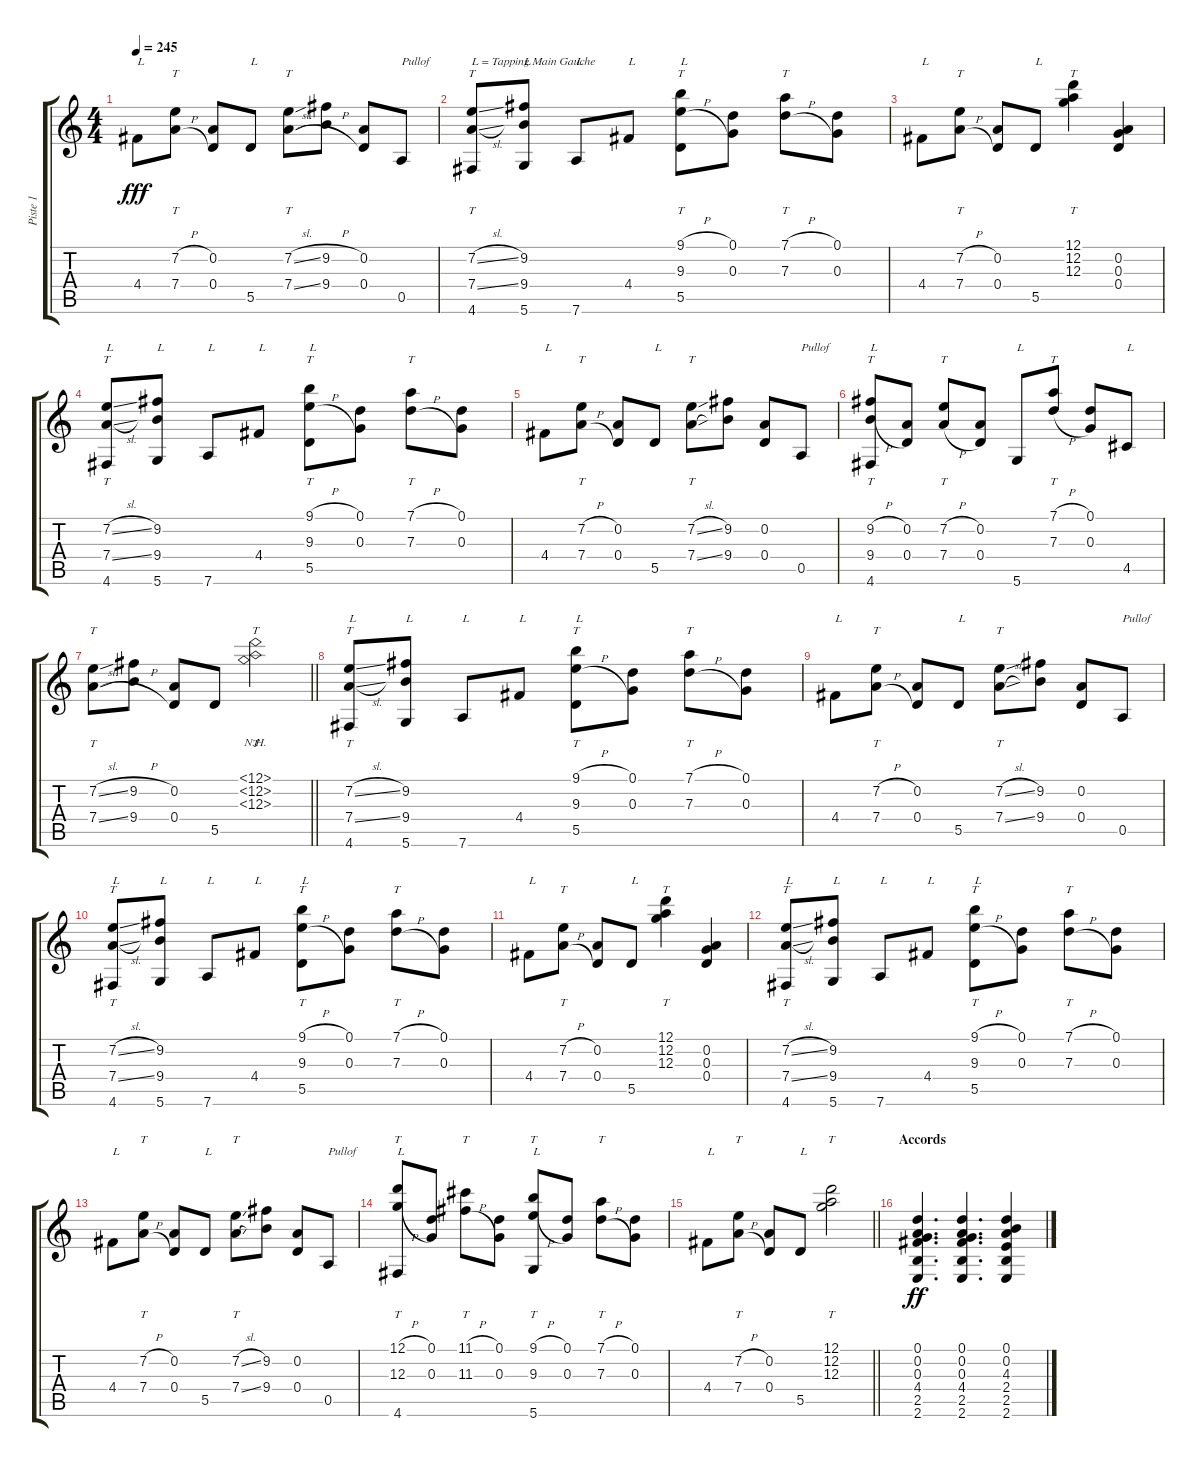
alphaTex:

\track ("Piste 1" "Piste 1") {instrument acousticguitarsteel}
\staff {score tabs}
\tuning (D4 A3 G3 D3 A2 D2) {hide}
\ts (4 4)
\tempo 245
\clef g2
\ks c
4.4.8{txt "L" dy fff} (7.2{h} 7.4{h}).8{tt} (0.2 0.4).8 5.5.8{txt "L"} (7.2{sl} 7.4{sl}).8{tt} (9.2{h} 9.4{h}).8 (0.2 0.4).8 0.5.8{txt "Pullof"} |
(7.2{sl} 7.4{sl} 4.6).8{tt txt "L = Tapping Main Gauche"} (9.2 9.4 5.6).8{txt "L"} 7.6.8{txt "L"} 4.4.8{txt "L"} (9.1{h} 9.3{h} 5.5).8{tt txt "L"} (0.1 0.3).8 (7.1{h} 7.3{h}).8{tt} (0.1 0.3).8 |
4.4.8{txt "L"} (7.2{h} 7.4{h}).8{tt} (0.2 0.4).8 5.5.8{txt "L"} (12.1 12.2 12.3).4{tt} (0.2 0.3 0.4).4 |
(7.2{sl} 7.4{sl} 4.6).8{tt txt "L"} (9.2 9.4 5.6).8{txt "L"} 7.6.8{txt "L"} 4.4.8{txt "L"} (9.1{h} 9.3{h} 5.5).8{tt txt "L"} (0.1 0.3).8 (7.1{h} 7.3{h}).8{tt} (0.1 0.3).8 |
4.4.8{txt "L"} (7.2{h} 7.4{h}).8{tt} (0.2 0.4).8 5.5.8{txt "L"} (7.2{sl} 7.4{sl}).8{tt} (9.2 9.4).8 (0.2 0.4).8 0.5.8{txt "Pullof"} |
(9.2{h} 9.4{h} 4.6).8{tt txt "L"} (0.2 0.4).8 (7.2{h} 7.4{h}).8{tt} (0.2 0.4).8 5.6.8{txt "L"} (7.1{h} 7.3{h}).8{tt} (0.1 0.3).8 4.5.8{txt "L"} |
\barLineRight lightlight
(7.2{sl} 7.4{sl}).8{tt} (9.2{h} 9.4{h}).8 (0.2 0.4).8 5.5.8 (12.1{nh} 12.2{nh} 12.3{nh}).2{tt} |
(7.2{sl} 7.4{sl} 4.6).8{tt txt "L"} (9.2 9.4 5.6).8{txt "L"} 7.6.8{txt "L"} 4.4.8{txt "L"} (9.1{h} 9.3{h} 5.5).8{tt txt "L"} (0.1 0.3).8 (7.1{h} 7.3{h}).8{tt} (0.1 0.3).8 |
4.4.8{txt "L"} (7.2{h} 7.4{h}).8{tt} (0.2 0.4).8 5.5.8{txt "L"} (7.2{sl} 7.4{sl}).8{tt} (9.2 9.4).8 (0.2 0.4).8 0.5.8{txt "Pullof"} |
(7.2{sl} 7.4{sl} 4.6).8{tt txt "L"} (9.2 9.4 5.6).8{txt "L"} 7.6.8{txt "L"} 4.4.8{txt "L"} (9.1{h} 9.3{h} 5.5).8{tt txt "L"} (0.1 0.3).8 (7.1{h} 7.3{h}).8{tt} (0.1 0.3).8 |
4.4.8{txt "L"} (7.2{h} 7.4{h}).8{tt} (0.2 0.4).8 5.5.8{txt "L"} (12.1 12.2 12.3).4{tt} (0.2 0.3 0.4).4 |
(7.2{sl} 7.4{sl} 4.6).8{tt txt "L"} (9.2 9.4 5.6).8{txt "L"} 7.6.8{txt "L"} 4.4.8{txt "L"} (9.1{h} 9.3{h} 5.5).8{tt txt "L"} (0.1 0.3).8 (7.1{h} 7.3{h}).8{tt} (0.1 0.3).8 |
4.4.8{txt "L"} (7.2{h} 7.4{h}).8{tt} (0.2 0.4).8 5.5.8{txt "L"} (7.2{sl} 7.4{sl}).8{tt} (9.2 9.4).8 (0.2 0.4).8 0.5.8{txt "Pullof"} |
(12.1{h} 12.3{h} 4.6).8{tt txt "L"} (0.1 0.3).8 (11.1{h} 11.3{h}).8{tt} (0.1 0.3).8 (9.1{h} 9.3{h} 5.6).8{tt txt "L"} (0.1 0.3).8 (7.1{h} 7.3{h}).8{tt} (0.1 0.3).8 |
\barLineRight lightlight
4.4.8{txt "L"} (7.2{h} 7.4{h}).8{tt} (0.2 0.4).8 5.5.8{txt "L"} (12.1 12.2 12.3).2{tt} |
\section ("" "Accords")
(0.1 0.2 0.3 4.4 2.5 2.6).4{d dy ff} (0.1 0.2 0.3 4.4 2.5 2.6).4{d} (0.1 0.2 4.3 2.4 2.5 2.6).4
